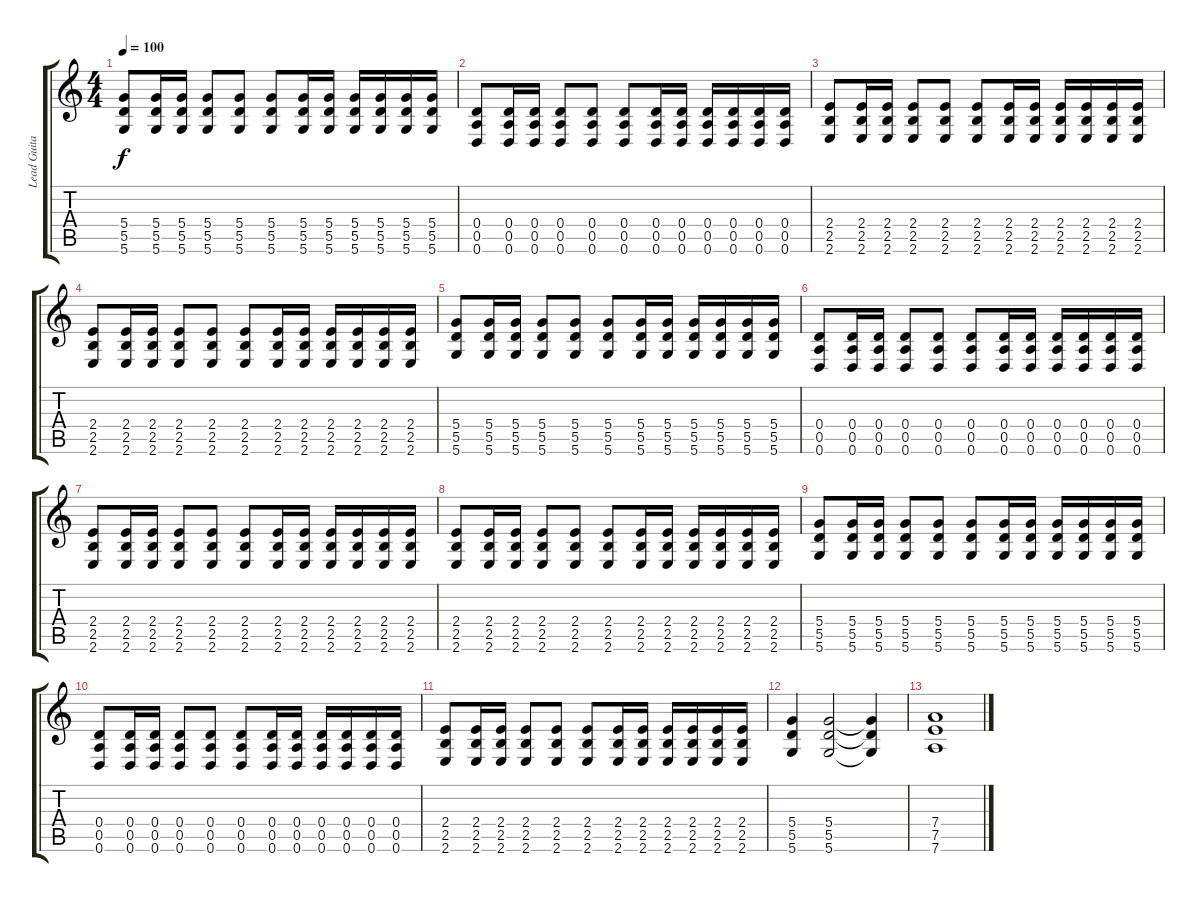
\track ("Lead Guitar" "Lead Guita") {instrument distortionguitar}
\staff {score tabs}
\tuning (E4 B3 G3 D3 A2 D2) {hide}
\ts (4 4)
\tempo 100
\clef g2
\ks c
(5.4 5.5 5.6).8{dy f} (5.4 5.5 5.6).16 (5.4 5.5 5.6).16 (5.4 5.5 5.6).8 (5.4 5.5 5.6).8 (5.4 5.5 5.6).8 (5.4 5.5 5.6).16 (5.4 5.5 5.6).16 (5.4 5.5 5.6).16 (5.4 5.5 5.6).16 (5.4 5.5 5.6).16 (5.4 5.5 5.6).16 |
(0.4 0.5 0.6).8 (0.4 0.5 0.6).16 (0.4 0.5 0.6).16 (0.4 0.5 0.6).8 (0.4 0.5 0.6).8 (0.4 0.5 0.6).8 (0.4 0.5 0.6).16 (0.4 0.5 0.6).16 (0.4 0.5 0.6).16 (0.4 0.5 0.6).16 (0.4 0.5 0.6).16 (0.4 0.5 0.6).16 |
(2.4 2.5 2.6).8 (2.4 2.5 2.6).16 (2.4 2.5 2.6).16 (2.4 2.5 2.6).8 (2.4 2.5 2.6).8 (2.4 2.5 2.6).8 (2.4 2.5 2.6).16 (2.4 2.5 2.6).16 (2.4 2.5 2.6).16 (2.4 2.5 2.6).16 (2.4 2.5 2.6).16 (2.4 2.5 2.6).16 |
(2.4 2.5 2.6).8 (2.4 2.5 2.6).16 (2.4 2.5 2.6).16 (2.4 2.5 2.6).8 (2.4 2.5 2.6).8 (2.4 2.5 2.6).8 (2.4 2.5 2.6).16 (2.4 2.5 2.6).16 (2.4 2.5 2.6).16 (2.4 2.5 2.6).16 (2.4 2.5 2.6).16 (2.4 2.5 2.6).16 |
(5.4 5.5 5.6).8 (5.4 5.5 5.6).16 (5.4 5.5 5.6).16 (5.4 5.5 5.6).8 (5.4 5.5 5.6).8 (5.4 5.5 5.6).8 (5.4 5.5 5.6).16 (5.4 5.5 5.6).16 (5.4 5.5 5.6).16 (5.4 5.5 5.6).16 (5.4 5.5 5.6).16 (5.4 5.5 5.6).16 |
(0.4 0.5 0.6).8 (0.4 0.5 0.6).16 (0.4 0.5 0.6).16 (0.4 0.5 0.6).8 (0.4 0.5 0.6).8 (0.4 0.5 0.6).8 (0.4 0.5 0.6).16 (0.4 0.5 0.6).16 (0.4 0.5 0.6).16 (0.4 0.5 0.6).16 (0.4 0.5 0.6).16 (0.4 0.5 0.6).16 |
(2.4 2.5 2.6).8 (2.4 2.5 2.6).16 (2.4 2.5 2.6).16 (2.4 2.5 2.6).8 (2.4 2.5 2.6).8 (2.4 2.5 2.6).8 (2.4 2.5 2.6).16 (2.4 2.5 2.6).16 (2.4 2.5 2.6).16 (2.4 2.5 2.6).16 (2.4 2.5 2.6).16 (2.4 2.5 2.6).16 |
(2.4 2.5 2.6).8 (2.4 2.5 2.6).16 (2.4 2.5 2.6).16 (2.4 2.5 2.6).8 (2.4 2.5 2.6).8 (2.4 2.5 2.6).8 (2.4 2.5 2.6).16 (2.4 2.5 2.6).16 (2.4 2.5 2.6).16 (2.4 2.5 2.6).16 (2.4 2.5 2.6).16 (2.4 2.5 2.6).16 |
(5.4 5.5 5.6).8 (5.4 5.5 5.6).16 (5.4 5.5 5.6).16 (5.4 5.5 5.6).8 (5.4 5.5 5.6).8 (5.4 5.5 5.6).8 (5.4 5.5 5.6).16 (5.4 5.5 5.6).16 (5.4 5.5 5.6).16 (5.4 5.5 5.6).16 (5.4 5.5 5.6).16 (5.4 5.5 5.6).16 |
(0.4 0.5 0.6).8 (0.4 0.5 0.6).16 (0.4 0.5 0.6).16 (0.4 0.5 0.6).8 (0.4 0.5 0.6).8 (0.4 0.5 0.6).8 (0.4 0.5 0.6).16 (0.4 0.5 0.6).16 (0.4 0.5 0.6).16 (0.4 0.5 0.6).16 (0.4 0.5 0.6).16 (0.4 0.5 0.6).16 |
(2.4 2.5 2.6).8 (2.4 2.5 2.6).16 (2.4 2.5 2.6).16 (2.4 2.5 2.6).8 (2.4 2.5 2.6).8 (2.4 2.5 2.6).8 (2.4 2.5 2.6).16 (2.4 2.5 2.6).16 (2.4 2.5 2.6).16 (2.4 2.5 2.6).16 (2.4 2.5 2.6).16 (2.4 2.5 2.6).16 |
(5.4 5.5 5.6).4 (5.4 5.5 5.6).2 (5.4{t} 5.5{t} 5.6{t}).4 |
(7.4 7.5 7.6).1
